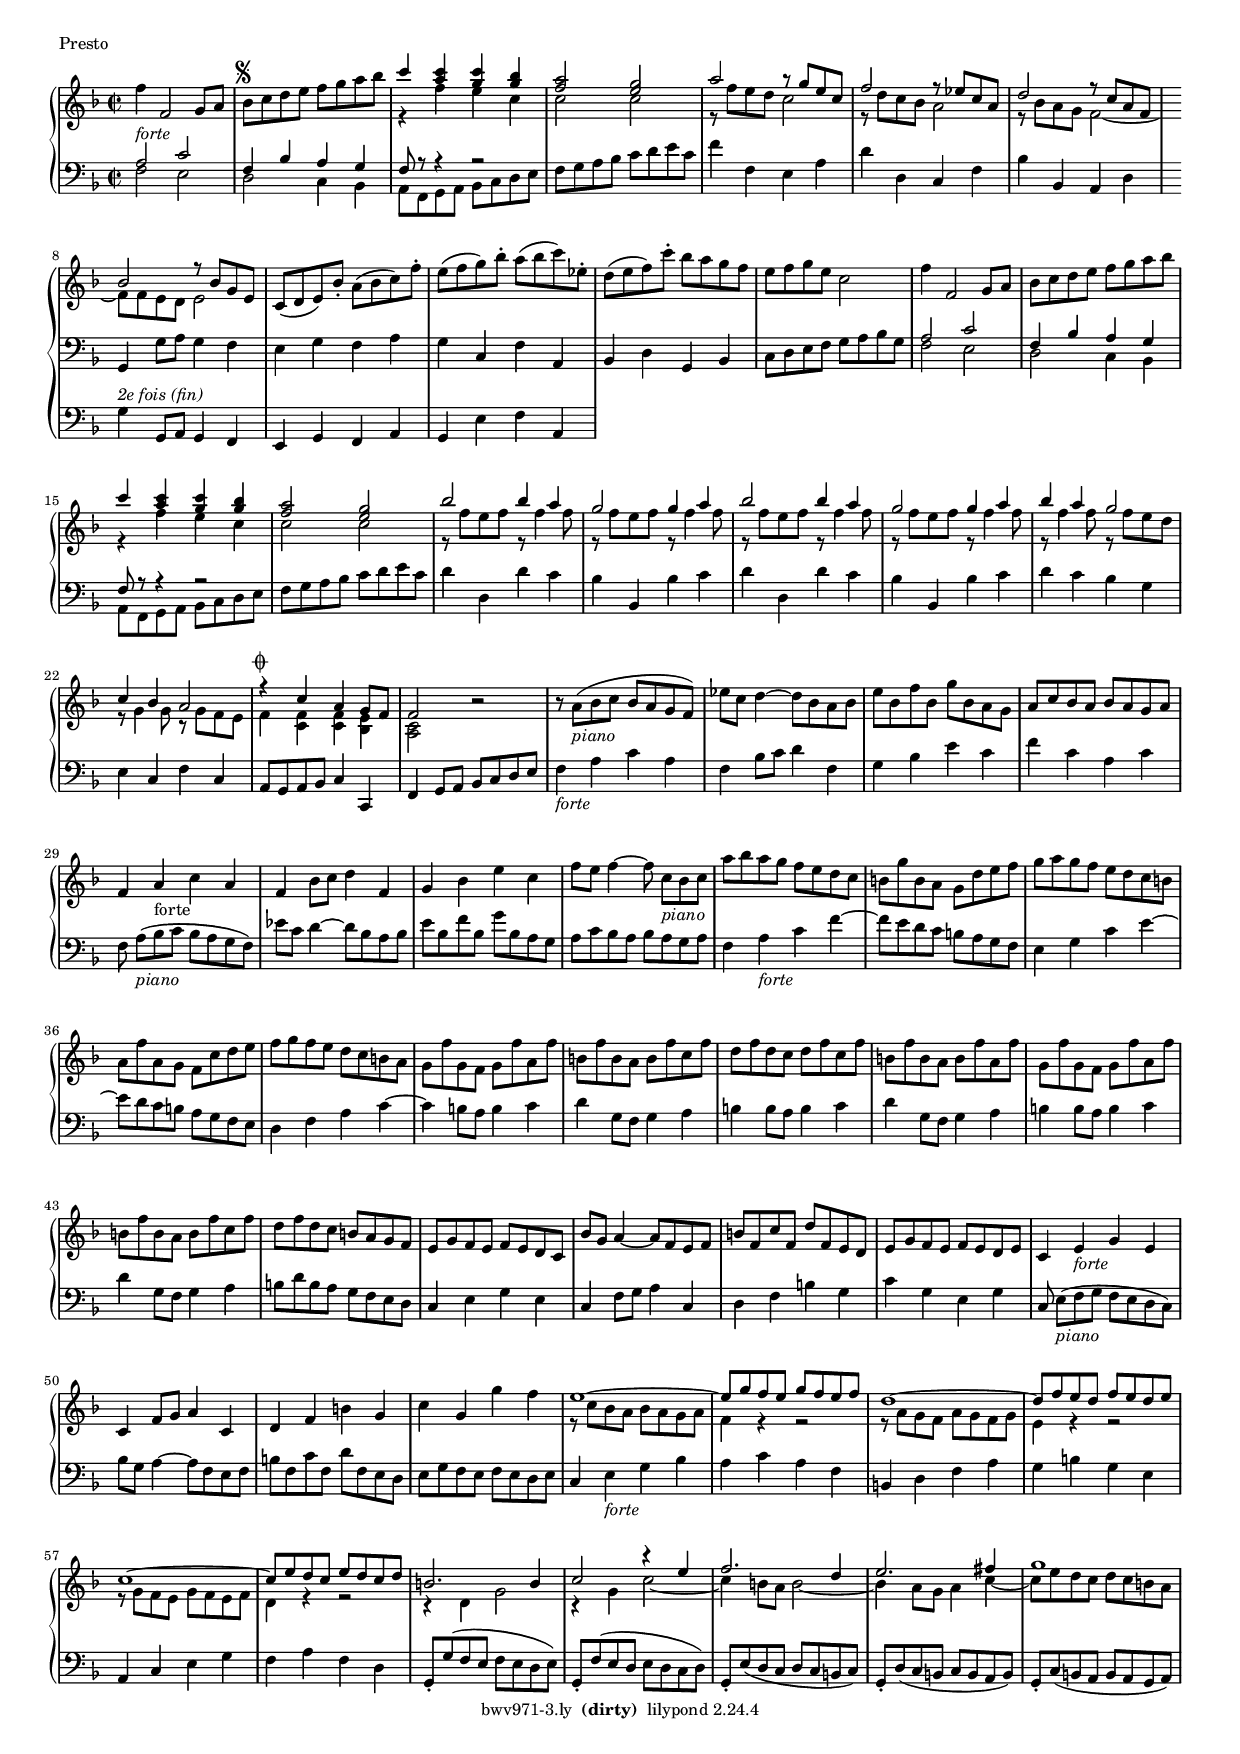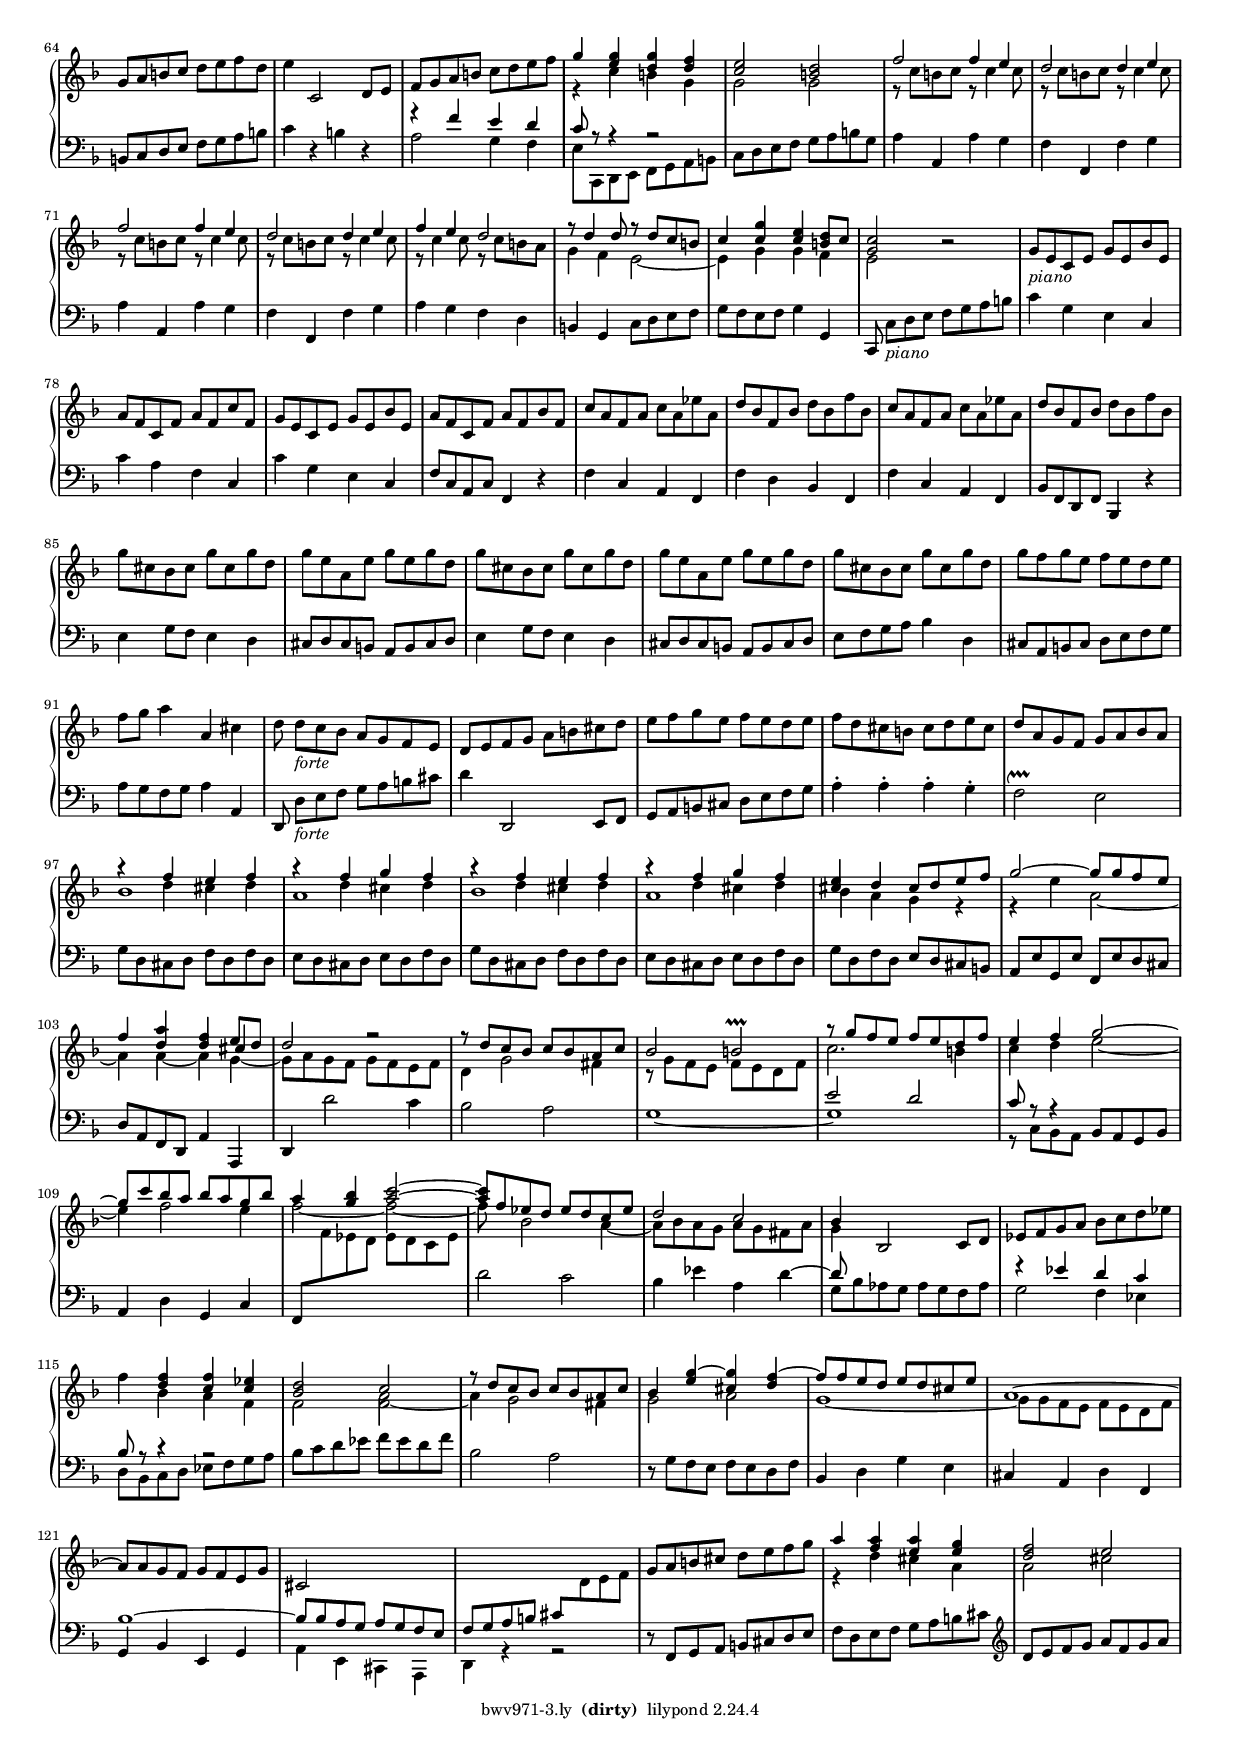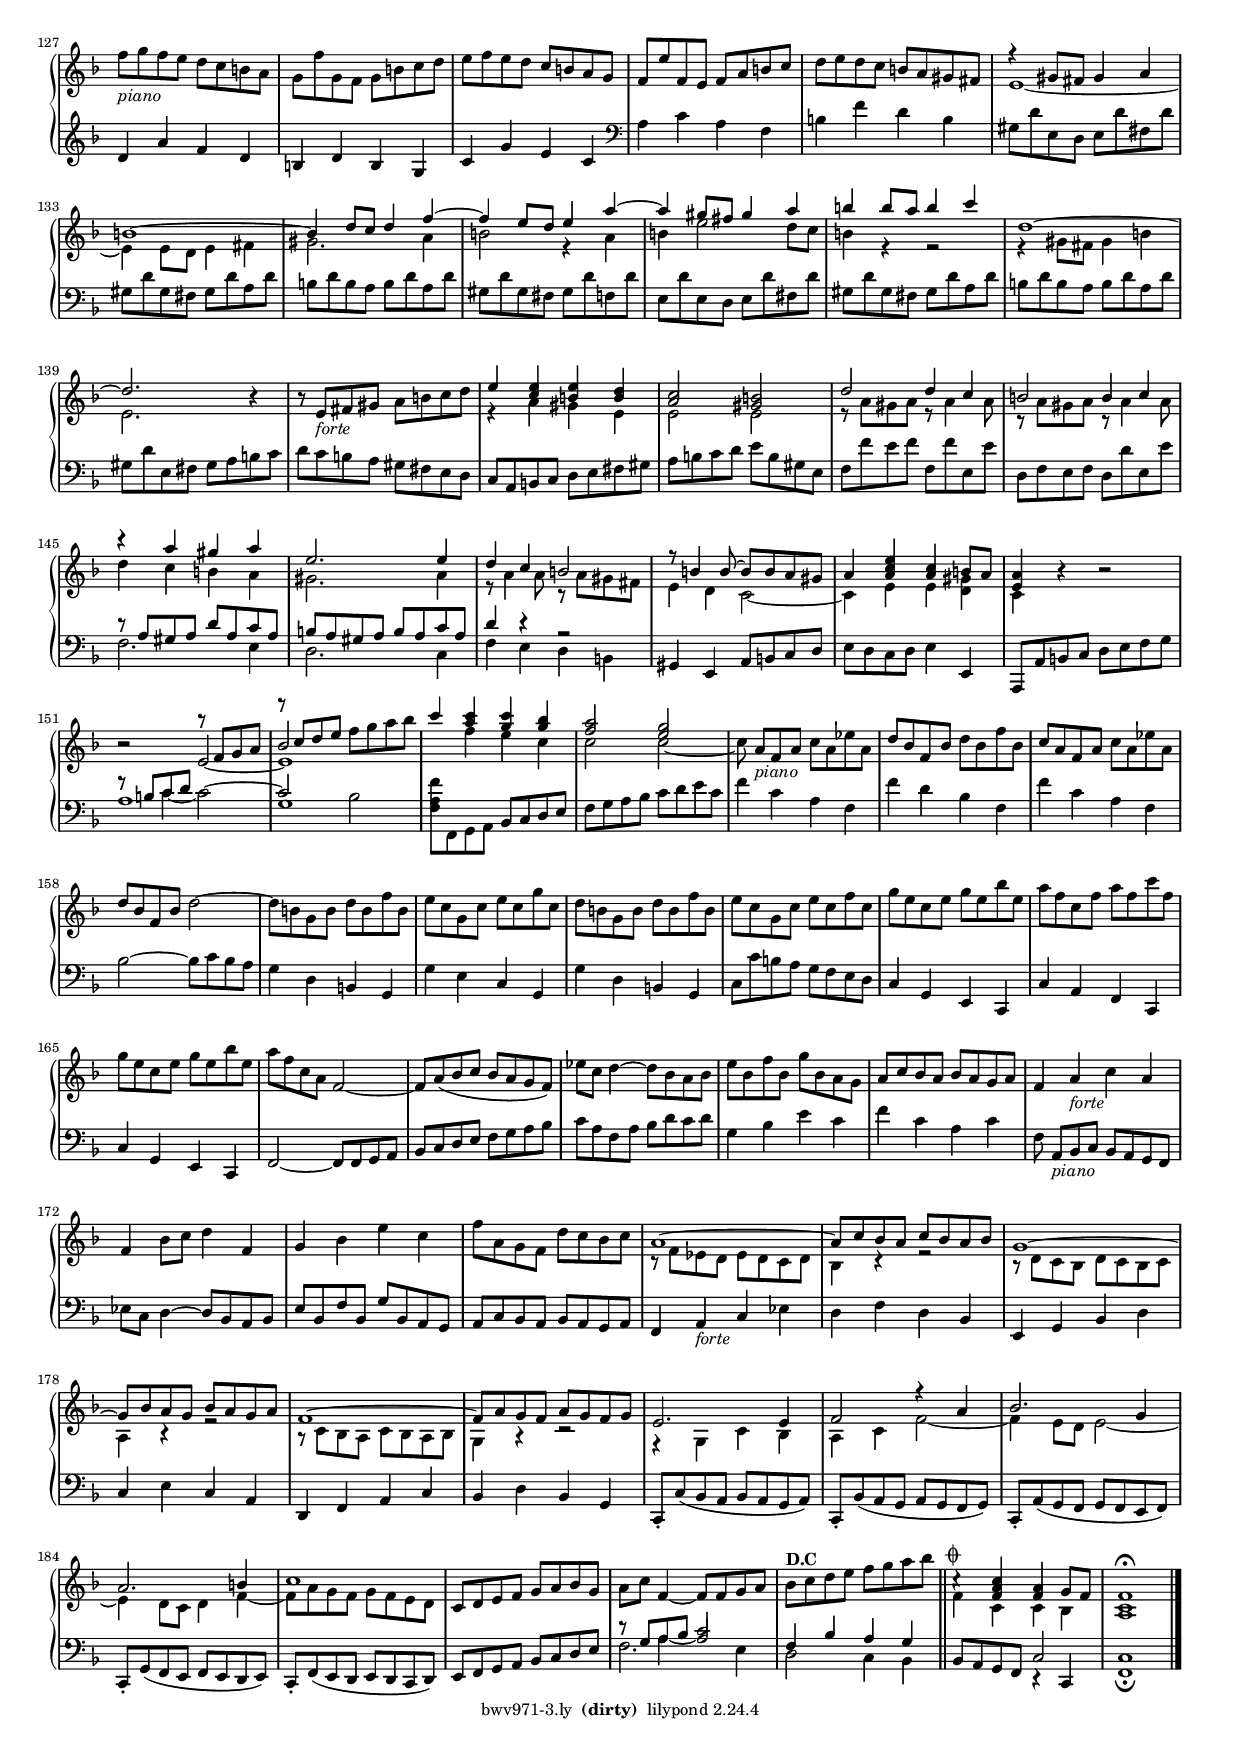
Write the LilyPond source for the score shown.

\version "2.18.2"

\include "../../include/tagline.ily"

breaks = {
}

#(set-global-staff-size 14.7)

\paper {
  #(set-paper-size "a4")
  print-page-number = ##f
  between-system-padding = #0.1
  between-system-space = #0.1
  ragged-last-bottom = ##f
  ragged-bottom = ##f
  oddFooterMarkup = \gitTagline
  evenFooterMarkup = \gitTagline
}

\header {
  %title = "Concerto Italien"
  piece = "Presto"
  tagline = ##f
}

global = {
  \key f \major
  \time 2/2
  \override Staff.NoteCollision #'merge-differently-dotted = ##t
  %\override Staff.NoteCollision #'merge-differently-headed = ##t
  %\override Staff.Rest #'style = #'classical
  %\override Beam #'damping = #5
}

right = \relative c'' {
  \global
  
  f4 f,2 g8 a
  bes^\markup { \musicglyph #"scripts.segno" }  c d e f g a bes
  <<{ c4 <a c> <g c> <g bes>
      <f a>2 <e g> } \\
    { r4 f e c
      c2 c }>>
  
  <<{ a'2 r8 g e c
      f2 r8 ees c a
      d2 r8 c a f
      bes2 r8 bes g e } \\
    { r8 f' e d c2
      r8 d c bes a2
      r8 bes a g f2 ~ 
      f8 f e d e2 }>>
  
  c8( d e) bes'-. a( bes c) f-.
  e( f g) bes-. a( bes c) ees,-.
  d(e f) c'-. bes a g f
  e f g e c2
  
  f4 f,2 g8 a
  bes c d e f g a bes
  <<{ c4 <a c> <g c> <g bes>
      <f a>2 <e g> } \\
    { r4 f e c
      c2 c }>>

  <<{ bes'2 bes4 a
      g2 g4 a
      bes2 bes4 a
      g2 g4 a
      bes a g2 } \\
    { \repeat unfold 4 {
        r8 f e f r f4 f8 }
      r8 f4 f8 r f e d }>>
  
  <<{ c4 bes a2
      r4^\markup { \musicglyph #"scripts.coda" } c a g8 f
      f2 } \\
    { r8 g4 g8 r g f e
      f4 <c f> q <bes e>
      <a c>2 }>> r2
  
  r8 a'(-\markup { \italic "piano" } bes c bes a g f)
  ees' c d4 ~ d8 bes a bes
  e bes f' bes,g' bes, a g
  a c bes a bes a g a
  
  f4 a-\markup { "forte" } c a
  f bes8 c d4 f,
  g bes e c
  f8 e f4 ~ f8 c[-\markup { \italic "piano" } bes c]
  
  a' bes a g f e d c
  b g' b, a g d' e f
  g a g f e d c b
  a f' a, g f c' d e
  
  f g f e d c b a
  g f' g, f g f' a, f'
  b, f' b, a b f' c f
  d f d c d f c f
  
  b, f' b, a b f' a, f'
  g, f' g, f g f' a, f'
  b, f' b, a b f' c f
  d f d c b a g f
  
  e g f e f e d c
  bes' g a4 ~ 
  a8 f e f
  b f c' f, d' f, e d
  e g f e f e d e
  
  c4 e-\markup { \italic "forte" } g e
  c f8 g a4 c,
  d f b g
  c g g' f
  
  <<{ e1 ~ e8 g f e g f e f
      d1 ~ d8 f e d f e d e
      c1 ~ c8 e d c e d c d } \\
    { r8 c bes a bes a g a f4 r r2
      r8 a g f a g f g e4 r r2
      r8 g f e g f e f d4 r r2 }>>
  
  <<{ b'2. b4 c2 r4 e f2. d4 e2. fis4 g1 } \\
    { r4 d, g2 r4 g c2 ~ c4 b8 a b2 ~ b4 a8 g a4 c ~
      c8 e d c d c b a }>>
  g a b c d e f d
  e4 c,2 d8 e
  f g a b c d e f
  
  <<{ g4 <e g> <d g> <d f> <c e>2 <b d> } \\ 
    { r4 c b g g2 g }>>
  
  \repeat unfold 2 {
    <<{ f'2 f4 e d2 d4 e } \\
      { \repeat unfold 2 
        { r8 c b c r c4 c8 } }>> }
  
  <<{ f4 e d2 r8 d4 d8 r d c b 
      c4 <c g'> <c e> <b d>8 c <g c>2 } \\
    { r8 c4 c8 r c b a 
      g4 f e2 ~ e4 g g f e2 }>> r2
  
  g8-\markup { \italic "piano" } e c e g e bes' e,
  a f c f a f c' f,
  g e c e g e bes' e,
  a f c f a f bes f
  
  \repeat unfold 2 {
    c' a f a c a ees' a, 
    d bes f bes d bes f' bes, }
  
  \repeat unfold 2 {
    g' cis, bes cis g' cis, g' d
    g e a, e' g e g d }
  
  g cis, bes cis g' cis, g' d
  g f g e f e d e
  f g a4 a, cis
  d8 d[-\markup { \italic "forte" } c bes] a g f e

  d e f g a b cis d
  e f g e f e d e
  f d cis b cis d e cis
  d a g f g a bes a
  
  \repeat unfold 2 { 
    <<{ r4 f' e f r f g f } \\
      { s d cis d s d cis d } \\
      { bes1 a }>> }
  
  <<{ <cis e>4 d cis8 d e f
      g2 ~ g8 g f e
      f4 <d a'> <d f> << { e8 d } \new Voice { \voiceThree cis4 }>> 
      d2 r } \\
    { bes4 a g r
      r e' a,2 ~
      a4 a4 ~ a g ~
      g8 a g f g f e f }>>
  
  <<{ r8 d' c bes c bes a c
      bes2  b-\prallprall } \\
    { d,4 g2 fis4
      r8 g f e f e d f }>>
  
  <<{ r8 g' f e f e d f
      e4 f g2 ~
      g8 c bes a bes a g bes } \\
    { c,2. b4
      c d e2 ~
      e4 f2 e4 }>>

  <<{ a4 <g bes> <a c>2 ~ 
      q8 f ees d ees d c ees 
      d2 c bes4 } \\ 
    { f'2 ~ f ~ 
      f8 s bes,2 a4 ~
      a8 bes a g a g fis a g4 }>>
  
  bes,2 c8 d
  ees f g a bes c d ees
  f4 <<{ <d f> <c f> <c ees>
      <bes d>2 c2
      r8 d c bes c bes a c } \\
    { bes4 a f f2 <f a> ~ 
      a4 g2 fis4 }>>
  
  <<{ bes4 <e g> ~ <cis g'> <d f> ~
      f8 f e d e d cis e
      a,1 ~ a8 a g f g f e g
      cis,2 } \\ 
    { g'2 a g1 ~ g8 g f e f e d f
      \change Staff = "left" \voiceOne bes,1 ~ bes8 bes a g a g f e }>>
  
  \change Staff = "left" \voiceOne 
  f g a b cis \change Staff = "right" \oneVoice d e f
  g a b cis d e f g
  
  <<{ a4 <f a> <e a> <e g> <d f>2 e } \\
    { r4 d cis a a2 cis }>>
  
  f8-\markup { \italic "piano" } g f e d c b a
  g f' g, f g b c d
  e f e d c b a g
  f e' f, e f a b c
  d e d c b a gis fis
  
  <<{ r4 gis8 fis gis4 a
      b1 ~ b4 d8 c d4 f ~
      f e8 d e4 a ~
      a gis8 fis gis4 a
      b b8 a b4 c } \\ 
    { e,,1 ~ e4 e8 d e4 fis
      gis2. a4 b2 r4 a
      b e2 d8 c b4 r r2 }>>
  
  <<{ d1 ~ d2. } \\ { r4 gis,8 fis gis4 b e,2. }>> r4
  r8 e-\markup { \italic "forte" } fis gis a b c d
  <<{ e4 <c e> <b e> <b d> <a c>2 <gis b> } \\ 
    { r4 a gis e e2 e }>>
  
  <<{ d'2 d4 c b2 b4 c } \\
    { \repeat unfold 2 {
        r8 a gis a r a4 a8 } }>>
  
  <<{ r4 a' gis a
      e2. e4
      d c b2 } \\
    { d4 c b a
      gis2. a4
      r8 a4 a8 r a gis fis }>>
  
  <<{ r8 b4 b8 ~ b b a gis
      a4 <a c e> <a c> b8 a <e a>4 } \\
    { e d c2 ~ c4 e e <d gis> c }>>
  r4 r2
  r <<{ r8 f g a r c d e \oneVoice f g a bes } \\
    { \once \stemUp e,,2 ~ e1 } \\ { s2 bes'2 }>>
  
  <<{ c'4 <a c> <g c> <g bes>
      <f a>2 <e g> } \\
    { s4 f e c c2 c ~ c8 }>>
  
  a-\markup { \italic "piano" } f a c a ees' a,
  d bes f bes d bes f' bes,
  c a f a c a ees' a,
  d bes f bes d2 ~ 
  
  d8 b g b d b f' b,
  e c g c e c g' c,
  d b g b d b f' b,
  e c g c e c f c 
  
  g' e c e g e bes' e,
  a f c f a f c' f,
  g e c e g e bes' e,
  a f c a f2 ~
  
  f8 a( bes c bes a g f)
  ees' c d4 ~ d8 bes a bes
  e bes f' bes, g' bes, a g
  a c bes a bes a g a
  
  f4 a-\markup { \italic "forte" } c a 
  f bes8 c d4 f,
  g bes e c
  f8 a, g f d' c bes c
  
  <<{ a1 ~ a8 c bes a c bes a bes } \\
    { r8 f ees d ees d c d bes4 r r2 }>>
  <<{ g'1 ~ g8 bes a g bes a g a } \\
    { r8 d,c bes d c bes c a4 r r2 }>>
  <<{ f'1 ~ f8 a g f a g f g } \\
    { r8 c, bes a c bes a bes g4 r r2 }>>
  
  <<{ e'2. e4 f2 r4 a
      bes2. g4 a2. b4 c1 } \\
    { r4 g, c bes a c f2 ~ 
      f4 e8 d e2 ~ e4 d8 c d4 f ~ 
      f8 a g f g f e d }>>
  
  c d e f g a bes g
  a c f,4 ~ f8 f g a
  bes^\markup { \bold "D.C" } c d e f g a bes
  \bar "||" 
  
  <<{ c,4\rest^\markup { \musicglyph #"scripts.coda" } <f, a c> <f a> g8 f f1-\fermata } \\
    { f4 c c bes <a c>1 }>>
  \bar "|."
}

left = \relative c' {
  \global
  
  <<{ a2-\markup { \italic "forte" } c } \\ { f, e }>>
  <<{ f4 bes a g f8 r r4 r2 } \\
    { d2 c4 bes 
      a8 f g a bes c d e }>>
  
  f g a bes c d e c
  f4 f, e a
  d d, c f
  bes bes, a d
  
  <<{ g, g'8 a g4 f
      e g f a
      g c, f a, }
    \new Staff \with { \remove "Time_signature_engraver" }
    { \clef bass \key f \major
      g'4^\markup { \italic "2e fois (fin)" } g,8 a g4 f
      e g f a
      g e' f a,
    }>>
  
  bes d g, bes
  c8 d e f g a bes g
  <<{ a2 c } \\ { f, e }>>
  <<{ f4 bes a g f8 r r4 r2 } \\
    { d2 c4 bes 
      a8 f g a bes c d e }>>
  f g a bes c d e c
  
  d4 d, d' c 
  bes bes, bes' c
  d d, d' c
  bes bes, bes' c 
  
  d c bes g
  e c f c
  a8 g a bes c4 c,
  f4 g8 a bes c d e
  
  f4-\markup { \italic "forte" } a c a
  f bes8 c d4 f,
  g bes e c
  f c a c
  
  f,8 a[(-\markup { \italic "piano"} bes c] bes a g f)
  ees' c d4 ~ d8 bes a bes
  e bes f' bes, g' bes, a g
  a c bes a bes a g a
  
  f4 a-\markup { \italic "forte" } c f ~
  f8 e d c b a g f
  e4 g c e ~ 
  e8 d c b a g f e
  
  d4 f a c ~ 
  c b8 a b4 c
  d g,8 f g4 a
  \repeat unfold 2 { 
    b b8 a b4 c
    d g,8 f g4 a }
  
  b8 d b a g f e d
  c4 e g e
  c f8 g a4 c,
  d f b g
  c g e g
  
  c,8 e[(-\markup { \italic "piano" } f g] f e d c)
  bes' g a4 ~ a8 f e f
  b f c' f, d' f, e d
  e g f e f e d e
  
  c4 e-\markup { \italic "forte" } g bes
  a c a f
  b, d f a
  g b g e
  a, c e g
  f a f d
  
  g,8-. g'( f e f e d e)
  g,-. f'( e d e d c d)
  g,-. e'( d c d c b c)
  g-. d'( c b c b a b)
  g-. c( b a b a g a)
  
  b c d e f g a b
  c4 r b r
  <<{ r f' e d c8 r r4 r2 } \\
    { a2 g4 f
      e8 c, d e f g a b }>>
  c d e f g a b g
  
  \repeat unfold 2 {
    a4 a, a' g
    f f, f' g }
  a g f d
  b g c8 d e f
  g f e f g4 g,
  
  c,8 c'[-\markup { \italic "piano" } d e] f g a b
  c4 g e c
  c' a f c
  c' g e c
  f8 c a c f,4 r
  
  f'4 c a f
  f' d bes f
  f' c a f
  bes8 f d f bes,4 r
  
  \repeat unfold 2 {
    e'4 g8 f e4 d
    cis8 d cis b a b cis d }
  
  e f g a bes4 d,
  cis8 a b cis d e f g
  a g f g a4 a,
  d,8 d'[-\markup { \italic "forte" } e f] g a b cis
  
  d4 d,,2 e8 f
  g a b cis d e f g 
  a4-. a-. a-. g-.
  f2-\upprall e
  
  \repeat unfold 2 {
    g8 d cis d f d f d
    e d cis d e d f d }
  g d f d e d cis b
  
  a e' g, e' f, e' d cis
  d a f d a'4 a,
  d d''2 c4
  
  bes2 a
  <<{ s1 e'2 d c8 r r4 } \\
    { g1 ~ g r8 c, bes a }>> bes a g bes
  
  a4 d g, c
  f,8 \change Staff = "right" \voiceTwo f'' ees d ees d c ees 
  \change Staff = "left" \oneVoice d2 c 
  bes4 ees a, <<{ \once \stemDown d ~ d8 } \\ 
    {s4  g,8 bes aes g aes g f aes }>>
  
  <<{ r4 ees' d c 
      bes8 r r4 r2 } \\
    { g2 f4 ees 
      d8 bes c d ees f g a}>>
  
  bes c d ees f ees d f
  bes,2 a
  r8 g f e f e d f
  bes,4 d g e
  
  cis a d f,
  g bes e, g
  \voiceTwo a e cis a
  d r r2 \oneVoice
  
  r8 f g a b cis d e
  f d e f g a b cis
  \clef treble d e f g a f g a
  d,4 a' f d
  
  b d b g
  c g' e c
  \clef bass a c a f
  b f' d b
  
  gis8 d' e, d e d' fis, d'
  gis, d' gis, fis gis d' a d
  b d b a b d a d
  gis, d' gis, fis gis d' f, d'
  
  e, d' e, d e d' fis, d'
  gis, d' gis, fis gis d' a d
  b d b a b d a d
  gis, d' e, fis gis a b c
  
  d c b a gis fis e d 
  c a b c d e fis gis
  a b c d e b gis e
  f f' e f f, f' e, e'
  d, f e f d d' e, e'
  
  <<{ r8 a, gis a d a c a
      b a gis a b a c a
      d4 r r2 } \\ 
    { f,2. e4 d2. c4 
      f e d b }>>
  
  gis e a8 b c d
  e d c d e4 e,
  a,8 a' b c d e f g
  
  <<{ r8 b c d } \\
    { s4 c ~ \once \tieUp c2 ~ \once \stemUp c bes } \\
    { a1 g }>>
  
  <f a f'>8 f, g a bes c d e
  f g a bes c d e c
  f4 c a f
  f' d bes f
  
  f ' c a f 
  bes2 ~ bes8 c bes a
  g4 d b g
  g' e c g
  g' d b g
  
  c8 c' b a g f e d
  c4 g e c
  c' a f c
  c' g e c
  
  f2 ~ f8 f g a
  bes c d e f g a bes
  c a f a bes d c d
  g,4 bes e c
  f c a c
  
  f,8 a,[-\markup { \italic "piano" } bes c] bes a g f
  ees' c d4 ~ d8 bes a bes
  e bes f' bes, g' bes, a g
  a c bes a bes a g a
  
  f4 a-\markup { \italic "forte " } c ees
  d f d bes
  e, g bes d
  c e c a
  d, f a c
  bes d bes g

  c,8-. c'( bes a bes a g a)
  c,-. bes'( a g a g f g)
  c,-. a'( g f g f e f)
  c-. g'( f e f e d e)
  c-. f( e d e d c d)
  
  e f g a bes c d e
  <<{ r8 g a bes c2 } \\
    { f,2. e4 } \new Voice
    { \voiceTwo s4 a ~ \once \stemUp a2 }>>
  <<{ f4 bes a g } \\ { d2 c4 bes }>>
  
  \bar "||"
  <<{ bes8 a g f c'2 } \\ { s2 r4 \once \stemUp c, }>> 
  <f c'>1_\fermata 
  \bar "|."
}

\score {
  \new PianoStaff <<
    \new Staff = "right" {
      << 
        \breaks
        \new Voice = "right" { \right }
      >>
    }
    \new Staff = "left" { 
      <<
        \breaks 
        \new Voice { \clef bass \left }
      >>
    }
  >>
  \layout { 
    indent = 0 
    \context {
      \Score
      %\override NonMusicalPaperColumn.line-break-permission = ##f
      %\override NonMusicalPaperColumn.page-break-permission = ##f
    }
  }
}
